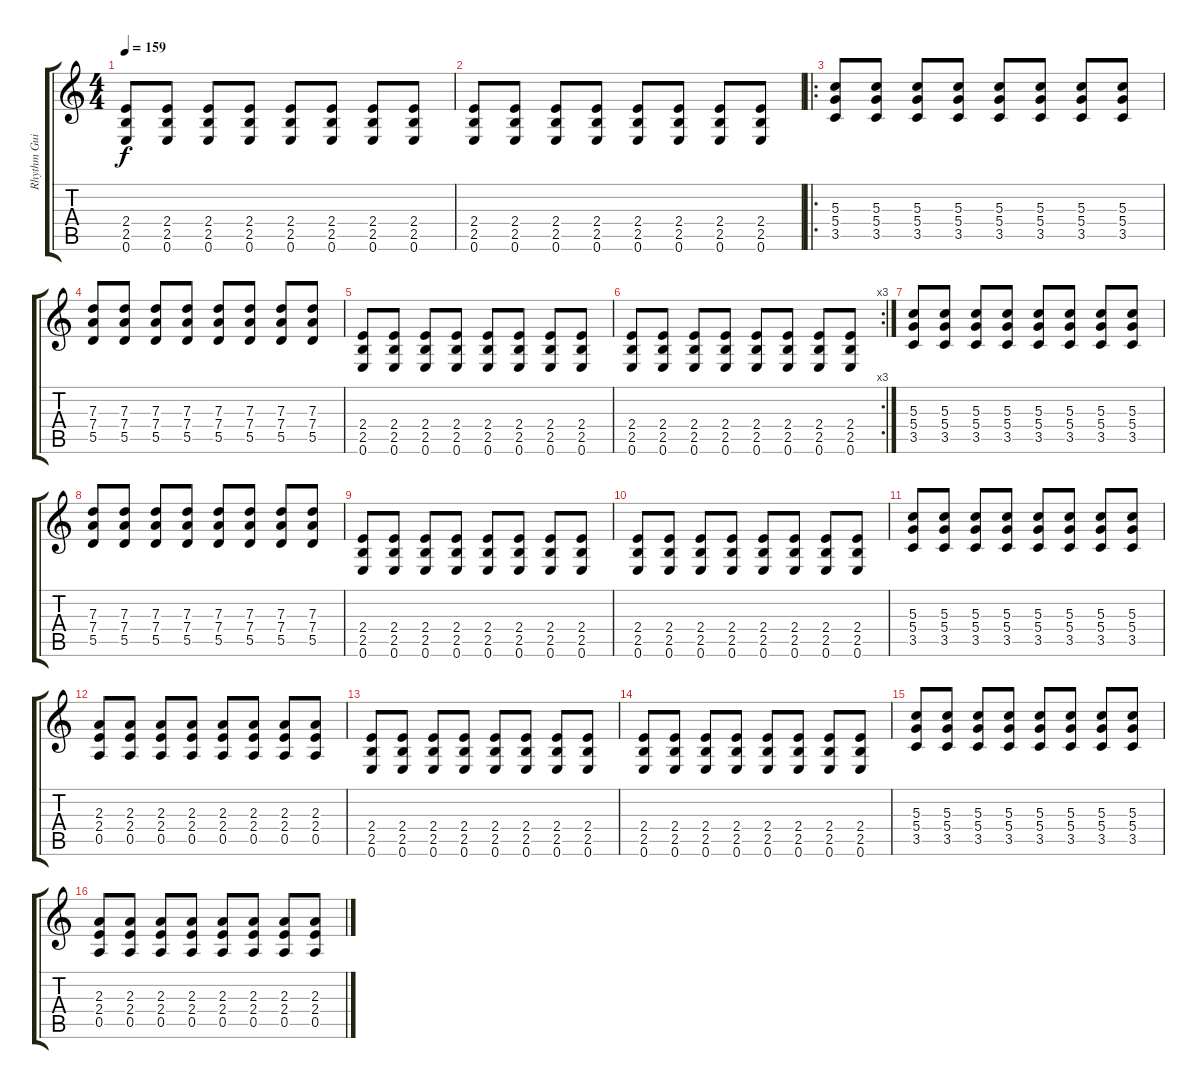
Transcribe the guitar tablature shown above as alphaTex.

\track ("Rhythm Guitar" "Rhythm Gui") {instrument distortionguitar}
\staff {score tabs}
\tuning (E4 B3 G3 D3 A2 E2) {hide}
\ts (4 4)
\tempo 159
\clef g2
\ks c
(2.4 2.5 0.6).8{dy f} (2.4 2.5 0.6).8 (2.4 2.5 0.6).8 (2.4 2.5 0.6).8 (2.4 2.5 0.6).8 (2.4 2.5 0.6).8 (2.4 2.5 0.6).8 (2.4 2.5 0.6).8 |
(2.4 2.5 0.6).8 (2.4 2.5 0.6).8 (2.4 2.5 0.6).8 (2.4 2.5 0.6).8 (2.4 2.5 0.6).8 (2.4 2.5 0.6).8 (2.4 2.5 0.6).8 (2.4 2.5 0.6).8 |
\ro
(5.3 5.4 3.5).8 (5.3 5.4 3.5).8 (5.3 5.4 3.5).8 (5.3 5.4 3.5).8 (5.3 5.4 3.5).8 (5.3 5.4 3.5).8 (5.3 5.4 3.5).8 (5.3 5.4 3.5).8 |
(7.3 7.4 5.5).8 (7.3 7.4 5.5).8 (7.3 7.4 5.5).8 (7.3 7.4 5.5).8 (7.3 7.4 5.5).8 (7.3 7.4 5.5).8 (7.3 7.4 5.5).8 (7.3 7.4 5.5).8 |
(2.4 2.5 0.6).8 (2.4 2.5 0.6).8 (2.4 2.5 0.6).8 (2.4 2.5 0.6).8 (2.4 2.5 0.6).8 (2.4 2.5 0.6).8 (2.4 2.5 0.6).8 (2.4 2.5 0.6).8 |
\rc 3
(2.4 2.5 0.6).8 (2.4 2.5 0.6).8 (2.4 2.5 0.6).8 (2.4 2.5 0.6).8 (2.4 2.5 0.6).8 (2.4 2.5 0.6).8 (2.4 2.5 0.6).8 (2.4 2.5 0.6).8 |
(5.3 5.4 3.5).8 (5.3 5.4 3.5).8 (5.3 5.4 3.5).8 (5.3 5.4 3.5).8 (5.3 5.4 3.5).8 (5.3 5.4 3.5).8 (5.3 5.4 3.5).8 (5.3 5.4 3.5).8 |
(7.3 7.4 5.5).8 (7.3 7.4 5.5).8 (7.3 7.4 5.5).8 (7.3 7.4 5.5).8 (7.3 7.4 5.5).8 (7.3 7.4 5.5).8 (7.3 7.4 5.5).8 (7.3 7.4 5.5).8 |
(2.4 2.5 0.6).8 (2.4 2.5 0.6).8 (2.4 2.5 0.6).8 (2.4 2.5 0.6).8 (2.4 2.5 0.6).8 (2.4 2.5 0.6).8 (2.4 2.5 0.6).8 (2.4 2.5 0.6).8 |
(2.4 2.5 0.6).8 (2.4 2.5 0.6).8 (2.4 2.5 0.6).8 (2.4 2.5 0.6).8 (2.4 2.5 0.6).8 (2.4 2.5 0.6).8 (2.4 2.5 0.6).8 (2.4 2.5 0.6).8 |
(5.3 5.4 3.5).8 (5.3 5.4 3.5).8 (5.3 5.4 3.5).8 (5.3 5.4 3.5).8 (5.3 5.4 3.5).8 (5.3 5.4 3.5).8 (5.3 5.4 3.5).8 (5.3 5.4 3.5).8 |
(2.3 2.4 0.5).8 (2.3 2.4 0.5).8 (2.3 2.4 0.5).8 (2.3 2.4 0.5).8 (2.3 2.4 0.5).8 (2.3 2.4 0.5).8 (2.3 2.4 0.5).8 (2.3 2.4 0.5).8 |
(2.4 2.5 0.6).8 (2.4 2.5 0.6).8 (2.4 2.5 0.6).8 (2.4 2.5 0.6).8 (2.4 2.5 0.6).8 (2.4 2.5 0.6).8 (2.4 2.5 0.6).8 (2.4 2.5 0.6).8 |
(2.4 2.5 0.6).8 (2.4 2.5 0.6).8 (2.4 2.5 0.6).8 (2.4 2.5 0.6).8 (2.4 2.5 0.6).8 (2.4 2.5 0.6).8 (2.4 2.5 0.6).8 (2.4 2.5 0.6).8 |
(5.3 5.4 3.5).8 (5.3 5.4 3.5).8 (5.3 5.4 3.5).8 (5.3 5.4 3.5).8 (5.3 5.4 3.5).8 (5.3 5.4 3.5).8 (5.3 5.4 3.5).8 (5.3 5.4 3.5).8 |
(2.3 2.4 0.5).8 (2.3 2.4 0.5).8 (2.3 2.4 0.5).8 (2.3 2.4 0.5).8 (2.3 2.4 0.5).8 (2.3 2.4 0.5).8 (2.3 2.4 0.5).8 (2.3 2.4 0.5).8
